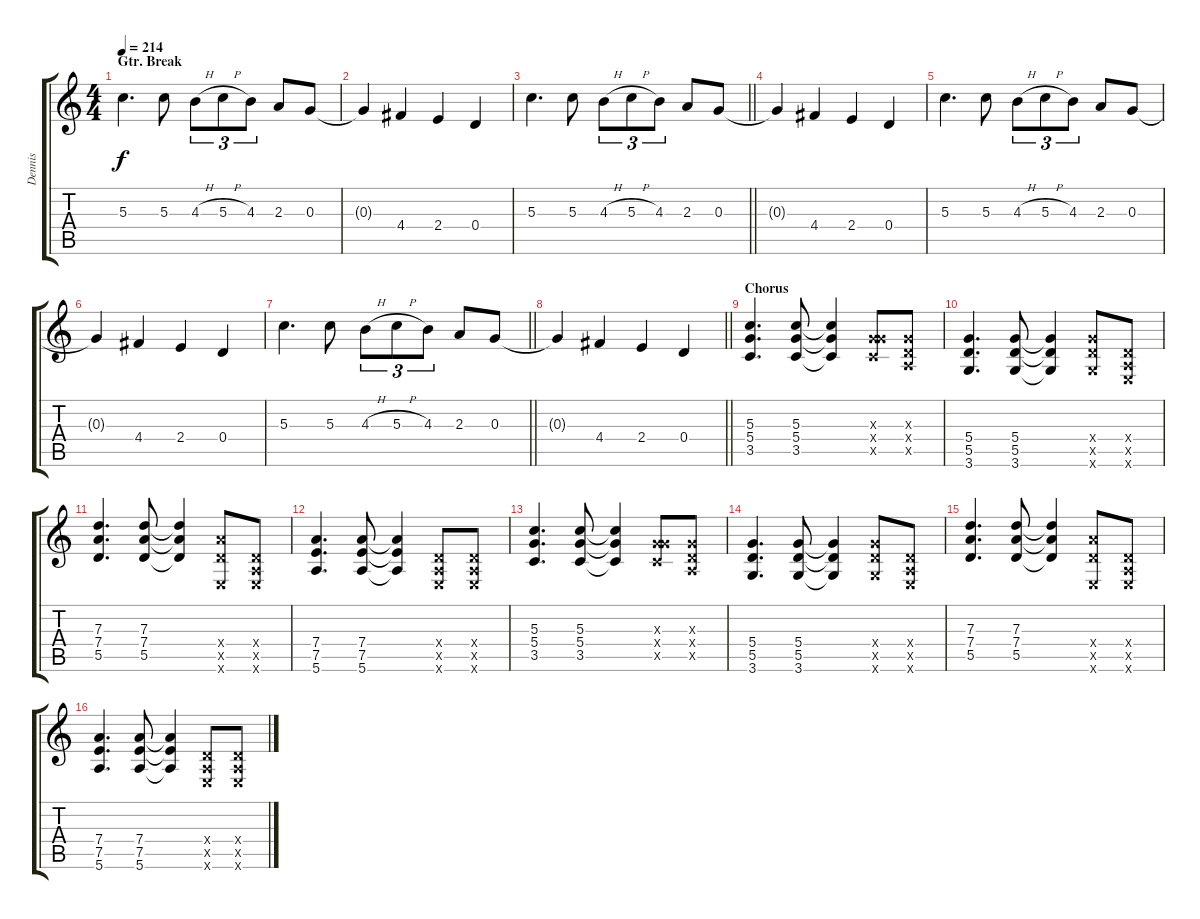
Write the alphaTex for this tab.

\track ("Dennis" "Dennis") {instrument distortionguitar}
\staff {score tabs}
\tuning (E4 B3 G3 D3 A2 E2) {hide}
\ts (4 4)
\section ("" "Gtr. Break")
\tempo 214
\clef g2
\ks c
5.3.4{d dy f} 5.3.8 4.3{h}.8{tu (3 2)} 5.3{h}.8{tu (3 2)} 4.3.8{tu (3 2)} 2.3.8 0.3.8 |
0.3{t}.4 4.4.4 2.4.4 0.4.4 |
\barLineRight lightlight
5.3.4{d} 5.3.8 4.3{h}.8{tu (3 2)} 5.3{h}.8{tu (3 2)} 4.3.8{tu (3 2)} 2.3.8 0.3.8 |
0.3{t}.4 4.4.4 2.4.4 0.4.4 |
5.3.4{d} 5.3.8 4.3{h}.8{tu (3 2)} 5.3{h}.8{tu (3 2)} 4.3.8{tu (3 2)} 2.3.8 0.3.8 |
0.3{t}.4 4.4.4 2.4.4 0.4.4 |
\barLineRight lightlight
5.3.4{d} 5.3.8 4.3{h}.8{tu (3 2)} 5.3{h}.8{tu (3 2)} 4.3.8{tu (3 2)} 2.3.8 0.3.8 |
\barLineRight lightlight
0.3{t}.4 4.4.4 2.4.4 0.4.4 |
\section ("" "Chorus")
(5.3 5.4 3.5).4{d} (5.3 5.4 3.5).8 (5.3{t} 5.4{t} 3.5{t}).4 (0.3{x} 5.4{x} 3.5{x}).8 (0.3{x} 0.4{x} 0.5{x}).8 |
(5.4 5.5 3.6).4{d} (5.4 5.5 3.6).8 (5.4{t} 5.5{t} 3.6{t}).4 (5.4{x} 5.5{x} 3.6{x}).8 (0.4{x} 0.5{x} 0.6{x}).8 |
(7.3 7.4 5.5).4{d} (7.3 7.4 5.5).8 (7.3{t} 7.4{t} 5.5{t}).4 (7.4{x} 5.5{x} 0.6{x}).8 (0.4{x} 0.5{x} 0.6{x}).8 |
(7.4 7.5 5.6).4{d} (7.4 7.5 5.6).8 (7.4{t} 7.5{t} 5.6{t}).4 (0.4{x} 0.5{x} 0.6{x}).8 (0.4{x} 0.5{x} 0.6{x}).8 |
(5.3 5.4 3.5).4{d} (5.3 5.4 3.5).8 (5.3{t} 5.4{t} 3.5{t}).4 (0.3{x} 5.4{x} 3.5{x}).8 (0.3{x} 0.4{x} 0.5{x}).8 |
(5.4 5.5 3.6).4{d} (5.4 5.5 3.6).8 (5.4{t} 5.5{t} 3.6{t}).4 (5.4{x} 5.5{x} 3.6{x}).8 (0.4{x} 0.5{x} 0.6{x}).8 |
(7.3 7.4 5.5).4{d} (7.3 7.4 5.5).8 (7.3{t} 7.4{t} 5.5{t}).4 (7.4{x} 5.5{x} 0.6{x}).8 (0.4{x} 0.5{x} 0.6{x}).8 |
(7.4 7.5 5.6).4{d} (7.4 7.5 5.6).8 (7.4{t} 7.5{t} 5.6{t}).4 (0.4{x} 0.5{x} 0.6{x}).8 (0.4{x} 0.5{x} 0.6{x}).8
